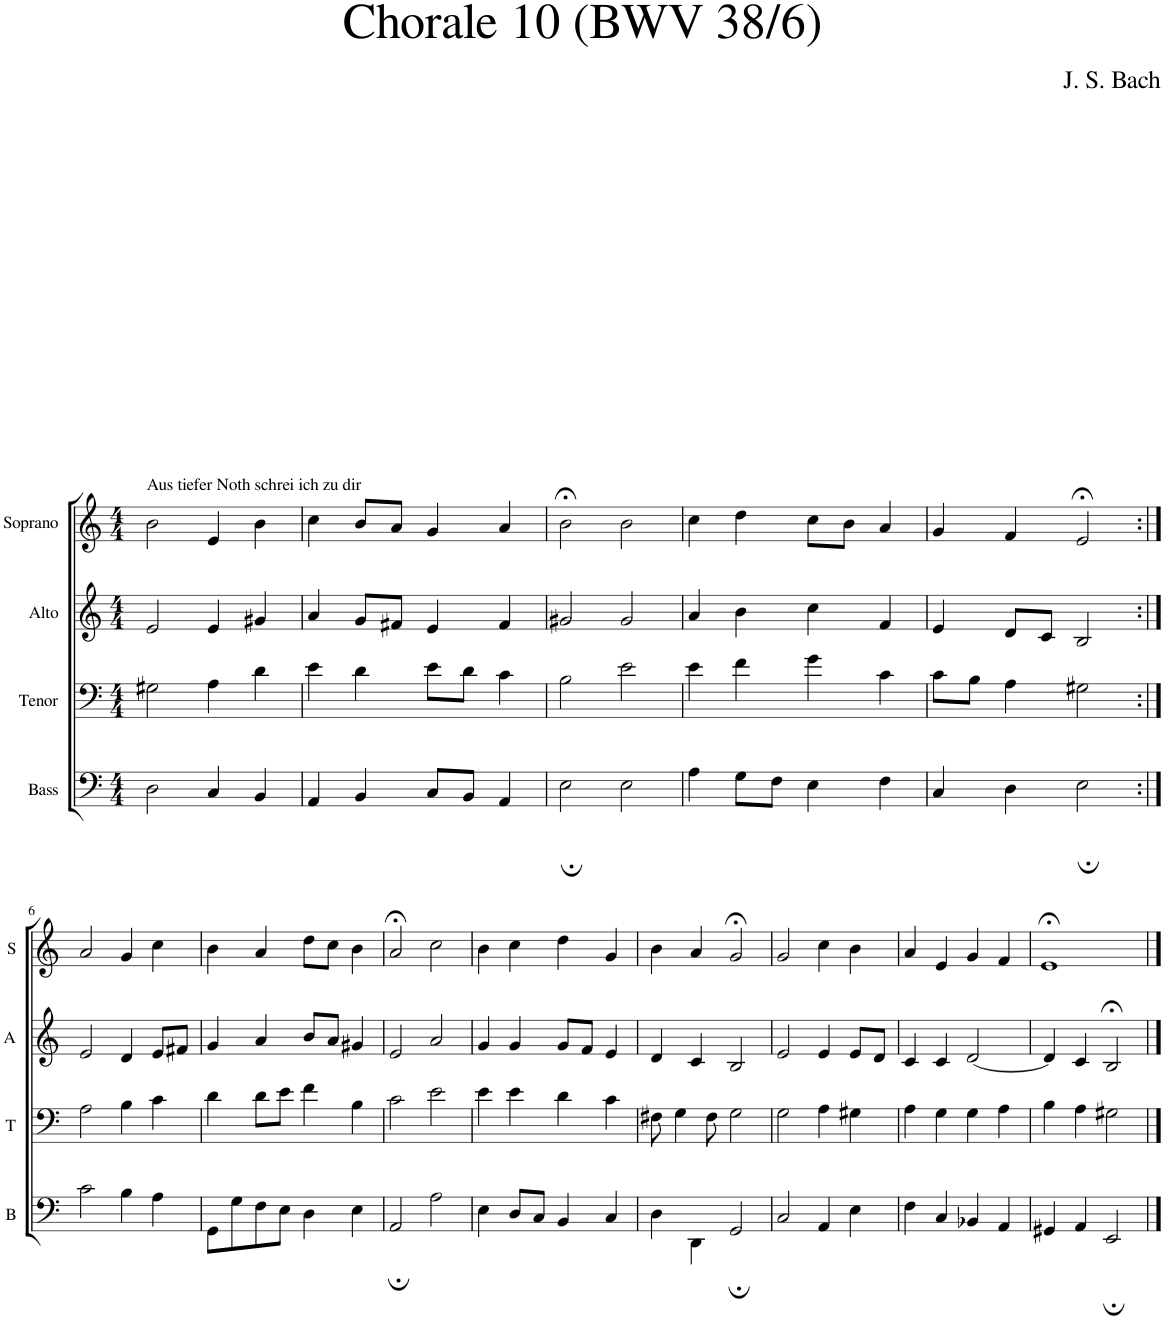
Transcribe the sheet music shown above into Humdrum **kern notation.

**kern	**kern	**kern	**kern
*part4	*part3	*part2	*part1
*staff4	*staff3	*staff2	*staff1
*I"Bass	*I"Tenor	*I"Alto	*I"Soprano
*I'B	*I'T	*I'A	*I'S
*clefF4	*clefF4	*clefG2	*clefG2
*k[]	*k[]	*k[]	*k[]
*M4/4	*M4/4	*M4/4	*M4/4
=1	=1	=1	=1
!	!	!	!LO:TX:a:t=Aus tiefer Noth schrei ich zu dir
2D\	2G#X\	2e/	2b\
4C/	4A\	4e/	4e/
4BB/	4d\	4g#X/	4b\
=2	=2	=2	=2
4AA/	4e\	4a/	4cc\
4BB/	4d\	8g/L	8b/L
.	.	8f#X/J	8a/J
8C/L	8e\L	4e/	4g/
8BB/J	8d\J	.	.
4AA/	4c\	4f#/	4a/
=3	=3	=3	=3
2E;\	2B\	2g#X/	2b;<\
2E\	2e\	2g#/	2b\
=4	=4	=4	=4
4A\	4e\	4a/	4cc\
8G\L	4f\	4b\	4dd\
8F\J	.	.	.
4E\	4g\	4cc\	8cc\L
.	.	.	8b\J
4F\	4c\	4f/	4a/
=5	=5	=5	=5
4C/	8c\L	4e/	4g/
.	8B\J	.	.
4D\	4A\	8d/L	4f/
.	.	8c/J	.
2E;\	2G#X\	2B/	2e;</
!!LO:LB:g=z
=6:|!	=6:|!	=6:|!	=6:|!
2c\	2A\	2e/	2a/
4B\	4B\	4d/	4g/
4A\	4c\	8e/L	4cc\
.	.	8f#X/J	.
=7	=7	=7	=7
8GG\L	4d\	4g/	4b\
8G\	.	.	.
8F\	8d\L	4a/	4a/
8E\J	8e\J	.	.
4D\	4f\	8b/L	8dd\L
.	.	8a/J	8cc\J
4E\	4B\	4g#X/	4b\
=8	=8	=8	=8
2AA;/	2c\	2e/	2a;</
2A\	2e\	2a/	2cc\
=9	=9	=9	=9
4E\	4e\	4g/	4b\
8D/L	4e\	4g/	4cc\
8C/J	.	.	.
4BB/	4d\	8g/L	4dd\
.	.	8f/J	.
4C/	4c\	4e/	4g/
=10	=10	=10	=10
4D\	8F#X\	4d/	4b\
.	4G\	.	.
4DD\	.	4c/	4a/
.	8F#\	.	.
2GG;/	2G\	2B/	2g;</
=11	=11	=11	=11
2C/	2G\	2e/	2g/
4AA/	4A\	4e/	4cc\
4E\	4G#X\	8e/L	4b\
.	.	8d/J	.
=12	=12	=12	=12
4F\	4A\	4c/	4a/
4C/	4G\	4c/	4e/
4BB-X/	4G\	[2d/	4g/
4AA/	4A\	.	4f/
=13	=13	=13	=13
4GG#X/	4B\	4d/]	1e;<
4AA/	4A\	4c/	.
2EE;/	2G#X\	2B;</	.
==	==	==	==
*-	*-	*-	*-
